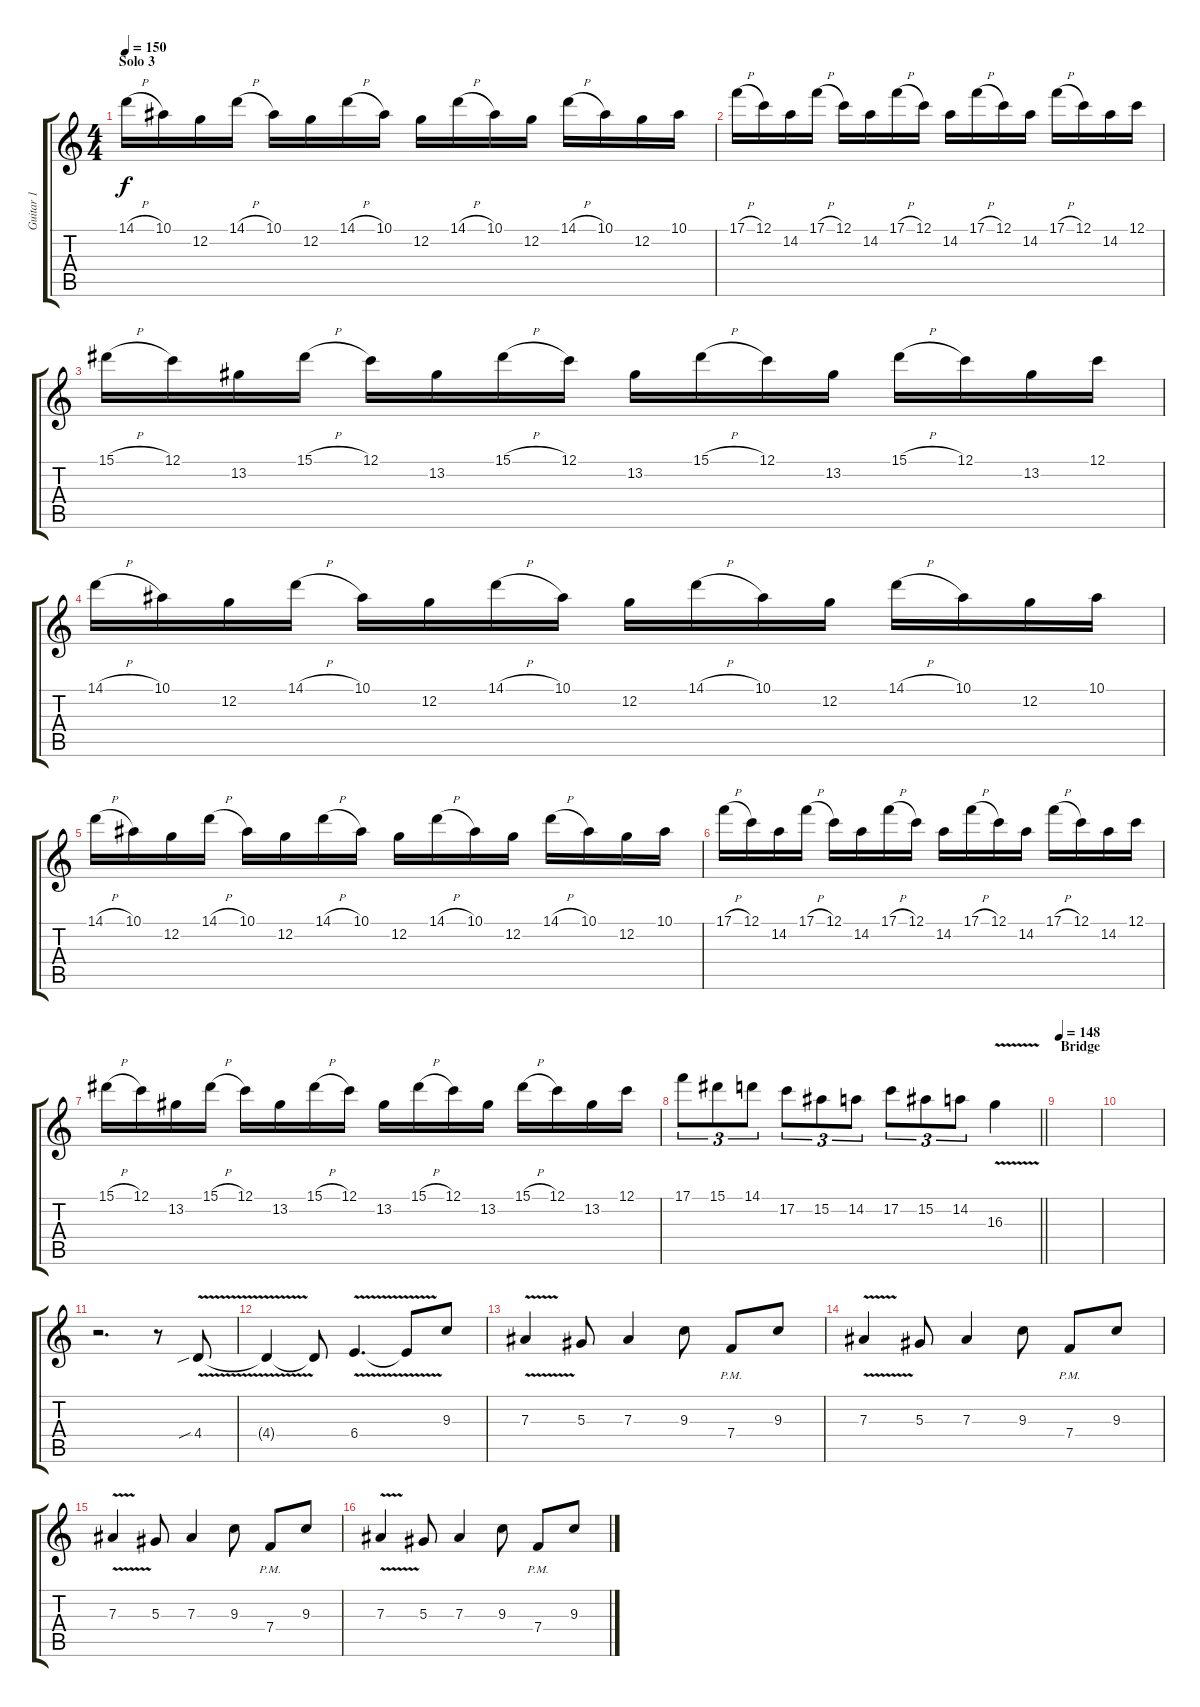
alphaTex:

\track ("Guitar 1" "Guitar 1") {instrument distortionguitar}
\staff {score tabs}
\tuning (C4 G3 Eb3 Bb2 F2 C2) {hide}
\ts (4 4)
\section ("" "Solo 3")
\tempo 150
\clef g2
\ks c
14.1{h}.16{dy f volume 11} 10.1.16 12.2.16 14.1{h}.16 10.1.16 12.2.16 14.1{h}.16 10.1.16 12.2.16 14.1{h}.16 10.1.16 12.2.16 14.1{h}.16 10.1.16 12.2.16 10.1.16 |
17.1{h}.16 12.1.16 14.2.16 17.1{h}.16 12.1.16 14.2.16 17.1{h}.16 12.1.16 14.2.16 17.1{h}.16 12.1.16 14.2.16 17.1{h}.16 12.1.16 14.2.16 12.1.16 |
15.1{h}.16 12.1.16 13.2.16 15.1{h}.16 12.1.16 13.2.16 15.1{h}.16 12.1.16 13.2.16 15.1{h}.16 12.1.16 13.2.16 15.1{h}.16 12.1.16 13.2.16 12.1.16 |
14.1{h}.16 10.1.16 12.2.16 14.1{h}.16 10.1.16 12.2.16 14.1{h}.16 10.1.16 12.2.16 14.1{h}.16 10.1.16 12.2.16 14.1{h}.16 10.1.16 12.2.16 10.1.16 |
14.1{h}.16 10.1.16 12.2.16 14.1{h}.16 10.1.16 12.2.16 14.1{h}.16 10.1.16 12.2.16 14.1{h}.16 10.1.16 12.2.16 14.1{h}.16 10.1.16 12.2.16 10.1.16 |
17.1{h}.16 12.1.16 14.2.16 17.1{h}.16 12.1.16 14.2.16 17.1{h}.16 12.1.16 14.2.16 17.1{h}.16 12.1.16 14.2.16 17.1{h}.16 12.1.16 14.2.16 12.1.16 |
15.1{h}.16 12.1.16 13.2.16 15.1{h}.16 12.1.16 13.2.16 15.1{h}.16 12.1.16 13.2.16 15.1{h}.16 12.1.16 13.2.16 15.1{h}.16 12.1.16 13.2.16 12.1.16 |
\barLineRight lightlight
17.1.8{tu (3 2)} 15.1.8{tu (3 2)} 14.1.8{tu (3 2)} 17.2.8{tu (3 2)} 15.2.8{tu (3 2)} 14.2.8{tu (3 2)} 17.2.8{tu (3 2)} 15.2.8{tu (3 2)} 14.2.8{tu (3 2)} 16.3{v}.4 |
\section ("" "Bridge")
\tempo 148
|
|
r.2{d} r.8 4.4{v sib}.8 |
4.4{t}.4 4.4{t}.8 6.4{v}.4{d} 6.4{t}.8 9.3.8 |
7.3{v}.4 5.3.8 7.3.4 9.3.8 7.4{pm}.8 9.3.8 |
7.3{v}.4 5.3.8 7.3.4 9.3.8 7.4{pm}.8 9.3.8 |
7.3{v}.4 5.3.8 7.3.4 9.3.8 7.4{pm}.8 9.3.8 |
7.3{v}.4 5.3.8 7.3.4 9.3.8 7.4{pm}.8 9.3.8
